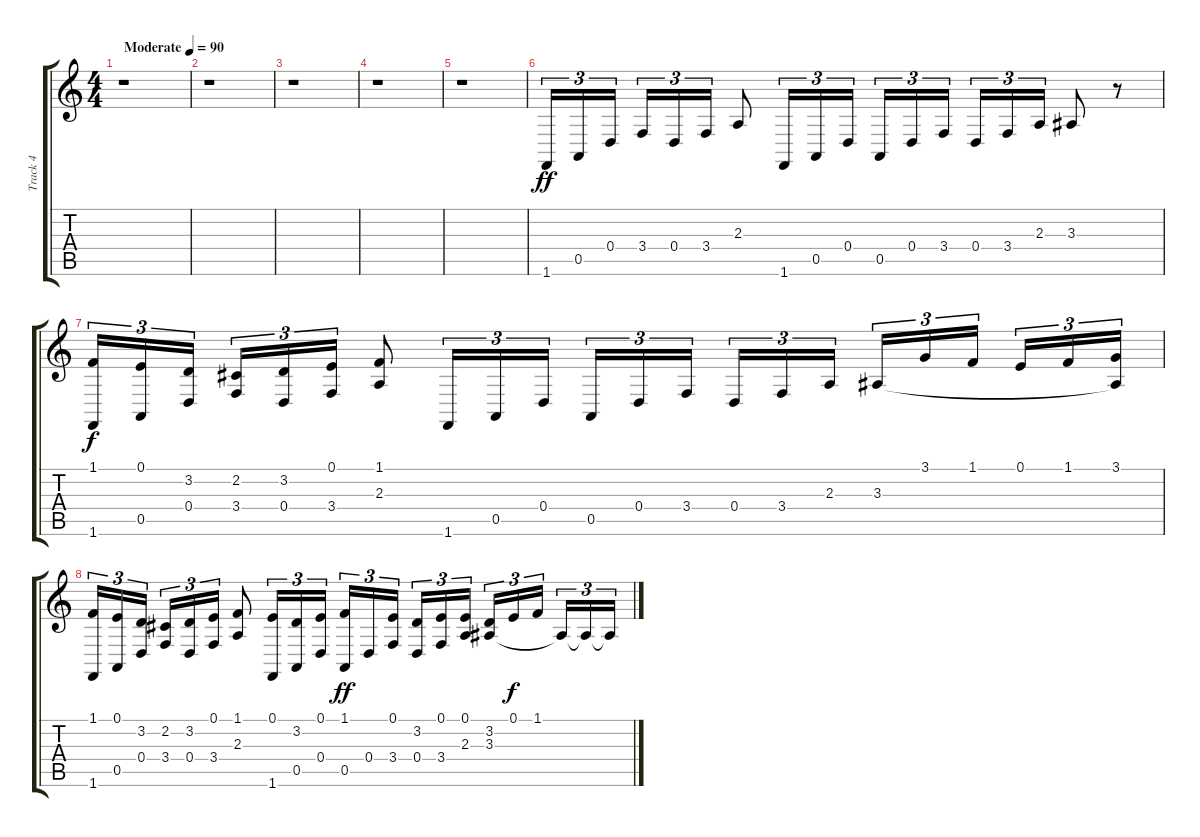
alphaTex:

\track ("Track 4" "Track 4") {instrument synthbrass1}
\staff {score tabs}
\tuning (E4 B3 G3 D3 A2 E2) {hide}
\ts (4 4)
\tempo (90 "Moderate")
\clef g2
\ks c
r.1{dy ff instrument synthbrass1} |
r.1 |
r.1 |
r.1 |
r.1 |
1.6.16{tu (3 2)} 0.5.16{tu (3 2)} 0.4.16{tu (3 2) beam splitsecondary} 3.4.16{tu (3 2)} 0.4.16{tu (3 2)} 3.4.16{tu (3 2)} 2.3.8 1.6.16{tu (3 2)} 0.5.16{tu (3 2)} 0.4.16{tu (3 2)} 0.5.16{tu (3 2)} 0.4.16{tu (3 2)} 3.4.16{tu (3 2) beam splitsecondary} 0.4.16{tu (3 2)} 3.4.16{tu (3 2)} 2.3.16{tu (3 2)} 3.3.8 r.8 |
(1.1 1.6).16{tu (3 2) dy f} (0.1 0.5).16{tu (3 2)} (3.2 0.4).16{tu (3 2) beam splitsecondary} (2.2 3.4).16{tu (3 2)} (3.2 0.4).16{tu (3 2)} (0.1 3.4).16{tu (3 2)} (1.1 2.3).8 1.6.16{tu (3 2)} 0.5.16{tu (3 2)} 0.4.16{tu (3 2)} 0.5.16{tu (3 2)} 0.4.16{tu (3 2)} 3.4.16{tu (3 2) beam splitsecondary} 0.4.16{tu (3 2)} 3.4.16{tu (3 2)} 2.3.16{tu (3 2)} 3.3.16{tu (3 2)} 3.1.16{tu (3 2)} 1.1.16{tu (3 2) beam splitsecondary} 0.1.16{tu (3 2)} 1.1.16{tu (3 2)} (3.1 3.3{t}).16{tu (3 2)} |
(1.1 1.6).16{tu (3 2)} (0.1 0.5).16{tu (3 2)} (3.2 0.4).16{tu (3 2) beam splitsecondary} (2.2 3.4).16{tu (3 2)} (3.2 0.4).16{tu (3 2)} (0.1 3.4).16{tu (3 2)} (1.1 2.3).8 (0.1 1.6).16{tu (3 2)} (3.2 0.5).16{tu (3 2)} (0.1 0.4).16{tu (3 2)} (1.1 0.5).16{tu (3 2) dy ff} 0.4.16{tu (3 2)} (0.1 3.4).16{tu (3 2) beam splitsecondary} (3.2 0.4).16{tu (3 2)} (0.1 3.4).16{tu (3 2)} (0.1 2.3).16{tu (3 2)} (3.2 3.3).16{tu (3 2)} 0.1.16{tu (3 2) dy f} 1.1.16{tu (3 2) beam splitsecondary} 3.3{t}.16{tu (3 2)} 3.3{t}.16{tu (3 2)} 3.3{t}.16{tu (3 2)}
